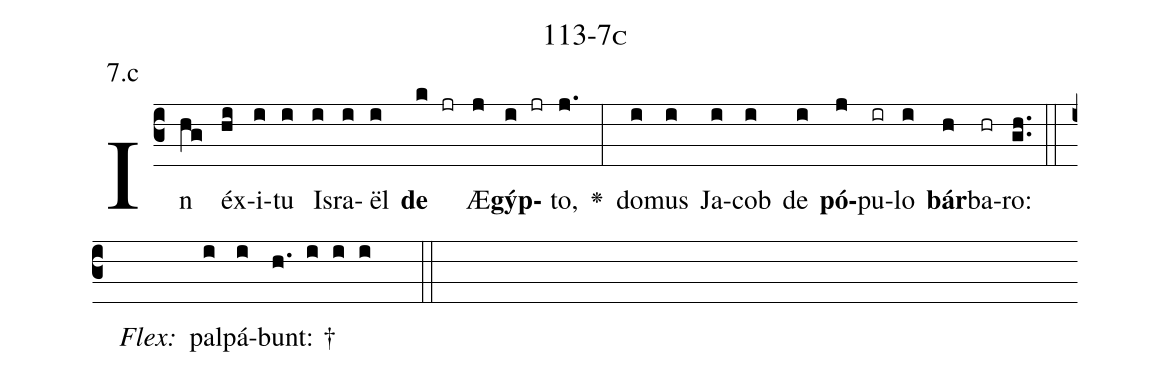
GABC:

name: 113-7c;
annotation: 7.c;
%%
(c3)In(hg) éx(hi)i(i)tu(i) Is(i)ra(i)ël(i) <b>de</b>(k jr) Æ(j)<b>gýp</b>(i jr)to,(j.) <v>\greheightstar</v>(:) do(i)mus(i) Ja(i)cob(i) de(i) <b>pó</b>(j)pu(ir)lo(i) <b>bár</b>(h)ba(hr)ro:(gh..) (::)
<i>Flex:</i>()  pal(i)pá(i)bunt: †(h. i i i  ::)

%E(i) u(i) o(j) u(i) a(h) e.(gh..) (::)
